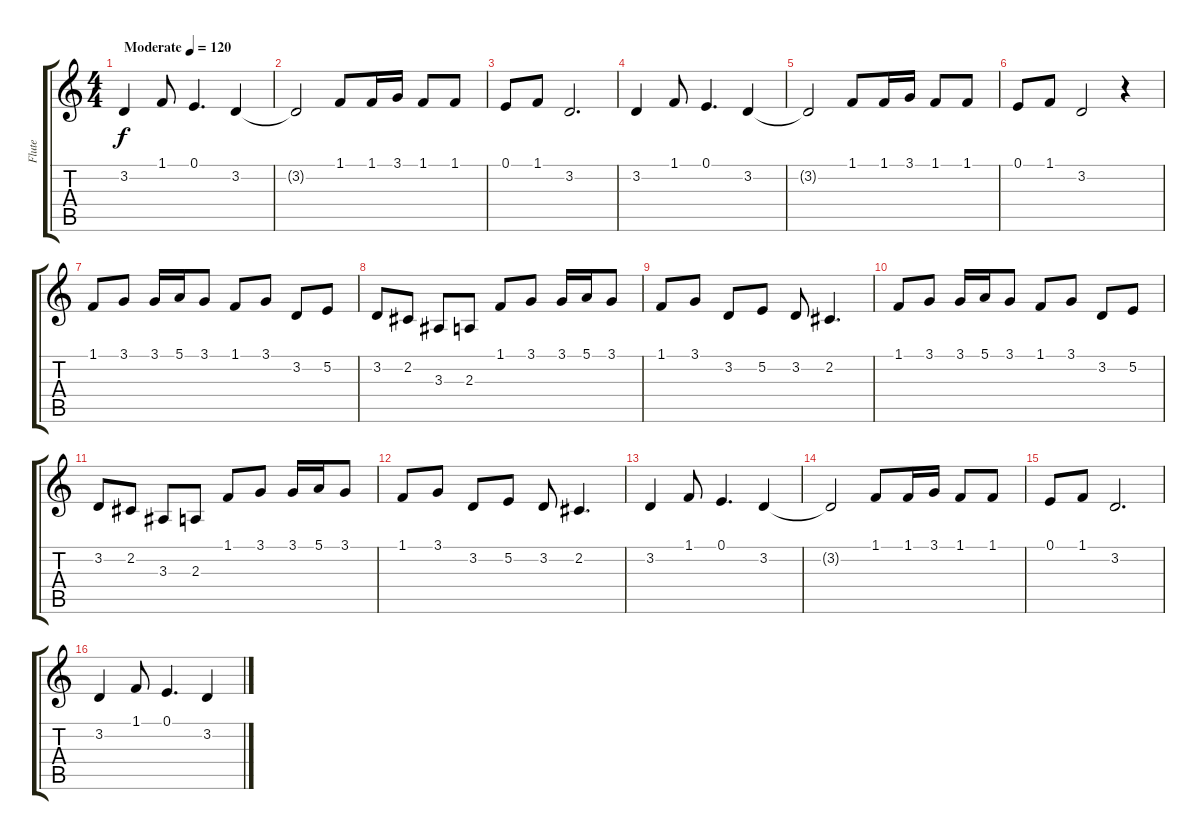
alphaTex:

\track ("Flute" "Flute") {instrument flute}
\staff {score tabs}
\tuning (E4 B3 G3 D3 A2 E2) {hide}
\ts (4 4)
\tempo (120 "Moderate")
\clef g2
\ks c
3.2.4{dy f instrument flute} 1.1.8 0.1.4{d} 3.2.4 |
3.2{t}.2 1.1.8 1.1.16 3.1.16 1.1.8 1.1.8 |
0.1.8 1.1.8 3.2.2{d} |
3.2.4 1.1.8 0.1.4{d} 3.2.4 |
3.2{t}.2 1.1.8 1.1.16 3.1.16 1.1.8 1.1.8 |
0.1.8 1.1.8 3.2.2 r.4 |
1.1.8 3.1.8 3.1.16 5.1.16 3.1.8 1.1.8 3.1.8 3.2.8 5.2.8 |
3.2.8 2.2.8 3.3.8 2.3.8 1.1.8 3.1.8 3.1.16 5.1.16 3.1.8 |
1.1.8 3.1.8 3.2.8 5.2.8 3.2.8 2.2.4{d} |
1.1.8 3.1.8 3.1.16 5.1.16 3.1.8 1.1.8 3.1.8 3.2.8 5.2.8 |
3.2.8 2.2.8 3.3.8 2.3.8 1.1.8 3.1.8 3.1.16 5.1.16 3.1.8 |
1.1.8 3.1.8 3.2.8 5.2.8 3.2.8 2.2.4{d} |
3.2.4 1.1.8 0.1.4{d} 3.2.4 |
3.2{t}.2 1.1.8 1.1.16 3.1.16 1.1.8 1.1.8 |
0.1.8 1.1.8 3.2.2{d} |
3.2.4 1.1.8 0.1.4{d} 3.2.4
